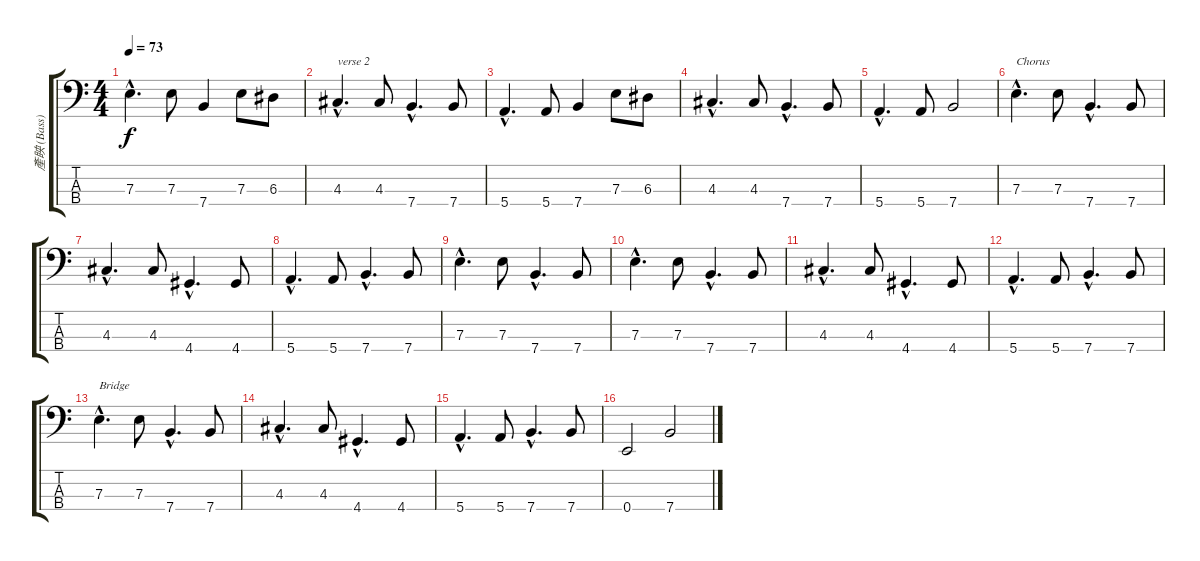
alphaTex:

\track ("產眏 (Bass)" "產眏 (Bass)") {instrument electricbassfinger}
\staff {score tabs}
\tuning (G2 D2 A1 E1) {hide}
\ts (4 4)
\tempo 73
\clef f4
\ks c
7.3{hac}.4{d dy f} 7.3.8 7.4.4 7.3.8 6.3.8 |
4.3{hac}.4{d txt "verse 2"} 4.3.8 7.4{hac}.4{d} 7.4.8 |
5.4{hac}.4{d} 5.4.8 7.4.4 7.3.8 6.3.8 |
4.3{hac}.4{d} 4.3.8 7.4{hac}.4{d} 7.4.8 |
5.4{hac}.4{d} 5.4.8 7.4.2 |
7.3{hac}.4{d txt "Chorus"} 7.3.8 7.4{hac}.4{d} 7.4.8 |
4.3{hac}.4{d} 4.3.8 4.4{hac}.4{d} 4.4.8 |
5.4{hac}.4{d} 5.4.8 7.4{hac}.4{d} 7.4.8 |
7.3{hac}.4{d} 7.3.8 7.4{hac}.4{d} 7.4.8 |
7.3{hac}.4{d} 7.3.8 7.4{hac}.4{d} 7.4.8 |
4.3{hac}.4{d} 4.3.8 4.4{hac}.4{d} 4.4.8 |
5.4{hac}.4{d} 5.4.8 7.4{hac}.4{d} 7.4.8 |
7.3{hac}.4{d txt "Bridge"} 7.3.8 7.4{hac}.4{d} 7.4.8 |
4.3{hac}.4{d} 4.3.8 4.4{hac}.4{d} 4.4.8 |
5.4{hac}.4{d} 5.4.8 7.4{hac}.4{d} 7.4.8 |
0.4.2 7.4.2
